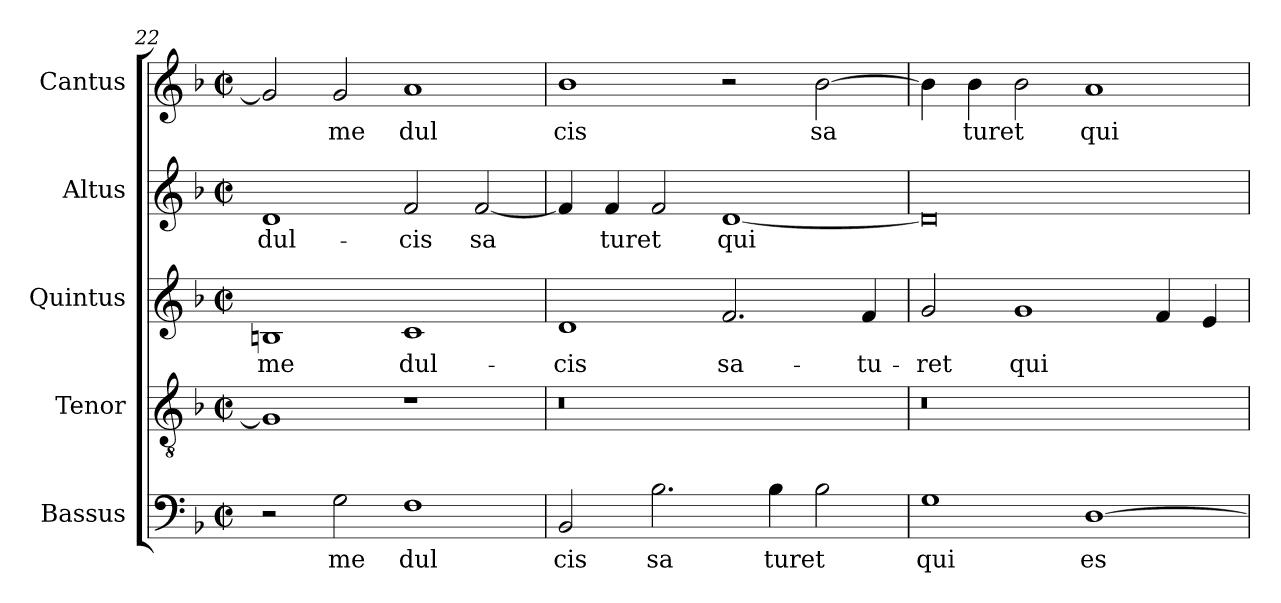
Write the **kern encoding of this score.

**kern	**text	**kern	**text	**kern	**text	**kern	**text	**kern	**text
*part5	*part5	*part4	*part4	*part3	*part3	*part2	*part2	*part1	*part1
*staff5	*staff5	*staff4	*staff4	*staff3	*staff3	*staff2	*staff2	*staff1	*staff1
*I"Bassus	*	*I"Tenor	*	*I"Quintus	*	*I"Altus	*	*I"Cantus	*
!!LO:LB:g=z
*clefF4	*	*clefGv2	*	*clefG2	*	*clefG2	*	*clefG2	*
*k[b-]	*	*k[b-]	*	*k[b-]	*	*k[b-]	*	*k[b-]	*
*F:	*	*F:	*	*F:	*	*F:	*	*F:	*
*M2/2	*	*M2/2	*	*M2/2	*	*M2/2	*	*M2/2	*
*met(c|)	*	*met(c|)	*	*met(c|)	*	*met(c|)	*	*met(c|)	*
=22	=22	=22	=22	=22	=22	=22	=22	=22	=22
!	!	!	!LO:LY:b:cj	!	!LO:LY:b	!	!LO:LY:b:cj	!	!LO:LY:b
2r	.	1G]	.	1Bn	me	1d	dul-	2g/]	-
!	!LO:LY:b	!	!	!	!	!	!	!	!LO:LY:b
2G\	me	.	.	.	.	.	.	2g/	me
!	!LO:LY:b	!	!	!	!LO:LY:b	!	!LO:LY:b:cj	!	!LO:LY:b
1F	dul	1r	.	1c	dul-	2f/	-cis	1a	dul
!	!	!	!	!	!	!	!LO:LY:b:cj	!	!
.	.	.	.	.	.	[<2f/	sa-	.	.
=23	=23	=23	=23	=23	=23	=23	=23	=23	=23
!	!LO:LY:b	!	!	!	!LO:LY:b	!	!LO:LY:b:cj	!	!LO:LY:b
2BB-/	cis	0r	.	1d	-cis	4f/]	--	1b-	cis
!	!	!	!	!	!	!	!LO:LY:b:cj	!	!
.	.	.	.	.	.	4f/	-turet	.	.
!	!LO:LY:b	!	!	!	!	!	!LO:LY:b:cj	!	!
2.B-\	sa	.	.	.	.	2f/	.	.	.
!	!	!	!	!	!LO:LY:b	!	!LO:LY:b:cj	!	!
.	.	.	.	2.f/	sa-	[<1d	qui-	2r	.
!	!LO:LY:b	!	!	!	!	!	!	!	!
4B-\	turet	.	.	.	.	.	.	.	.
!	!LO:LY:b	!	!	!	!	!	!	!	!LO:LY:b
2B-\	.	.	.	.	.	.	.	[>2b-\	sa
!	!	!	!	!	!LO:LY:b	!	!	!	!
.	.	.	.	4f/	-tu-	.	.	.	.
=24	=24	=24	=24	=24	=24	=24	=24	=24	=24
!	!LO:LY:b	!	!	!	!LO:LY:b	!	!LO:LY:b:cj	!	!LO:LY:b
1G	qui	0r	.	2g/	-ret	0d]	--	4b-\]	.
!	!	!	!	!	!	!	!	!	!LO:LY:b
.	.	.	.	.	.	.	.	4b-\	turet
!	!	!	!	!	!LO:LY:b	!	!	!	!LO:LY:b
.	.	.	.	1g	qui-	.	.	2b-\	.
!	!LO:LY:b	!	!	!	!	!	!	!	!LO:LY:b
[>1D	es	.	.	.	.	.	.	1a	qui
!	!	!	!	!	!LO:LY:b	!	!	!	!
.	.	.	.	4f/	--	.	.	.	.
!	!	!	!	!	!LO:LY:b	!	!	!	!
.	.	.	.	4e/	--	.	.	.	.
=	=	=	=	=	=	=	=	=	=
*-	*-	*-	*-	*-	*-	*-	*-	*-	*-
